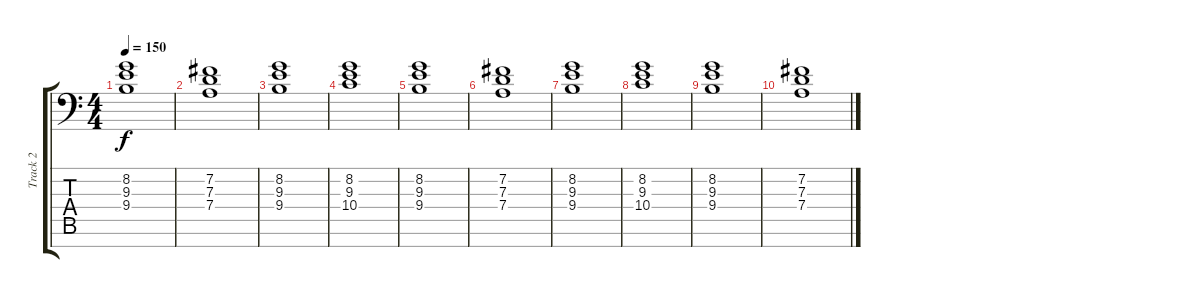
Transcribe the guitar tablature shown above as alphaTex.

\track ("Track 2" "Track 2") {instrument stringensemble2}
\staff {score tabs}
\tuning (E4 B3 G3 D3 A2 E2 C-1) {hide}
\ts (4 4)
\tempo 150
\clef f4
\ks c
(8.2 9.3 9.4).1{dy f} |
(7.2 7.3 7.4).1 |
(8.2 9.3 9.4).1 |
(8.2 9.3 10.4).1 |
(8.2 9.3 9.4).1 |
(7.2 7.3 7.4).1 |
(8.2 9.3 9.4).1 |
(8.2 9.3 10.4).1 |
(8.2 9.3 9.4).1 |
(7.2 7.3 7.4).1
